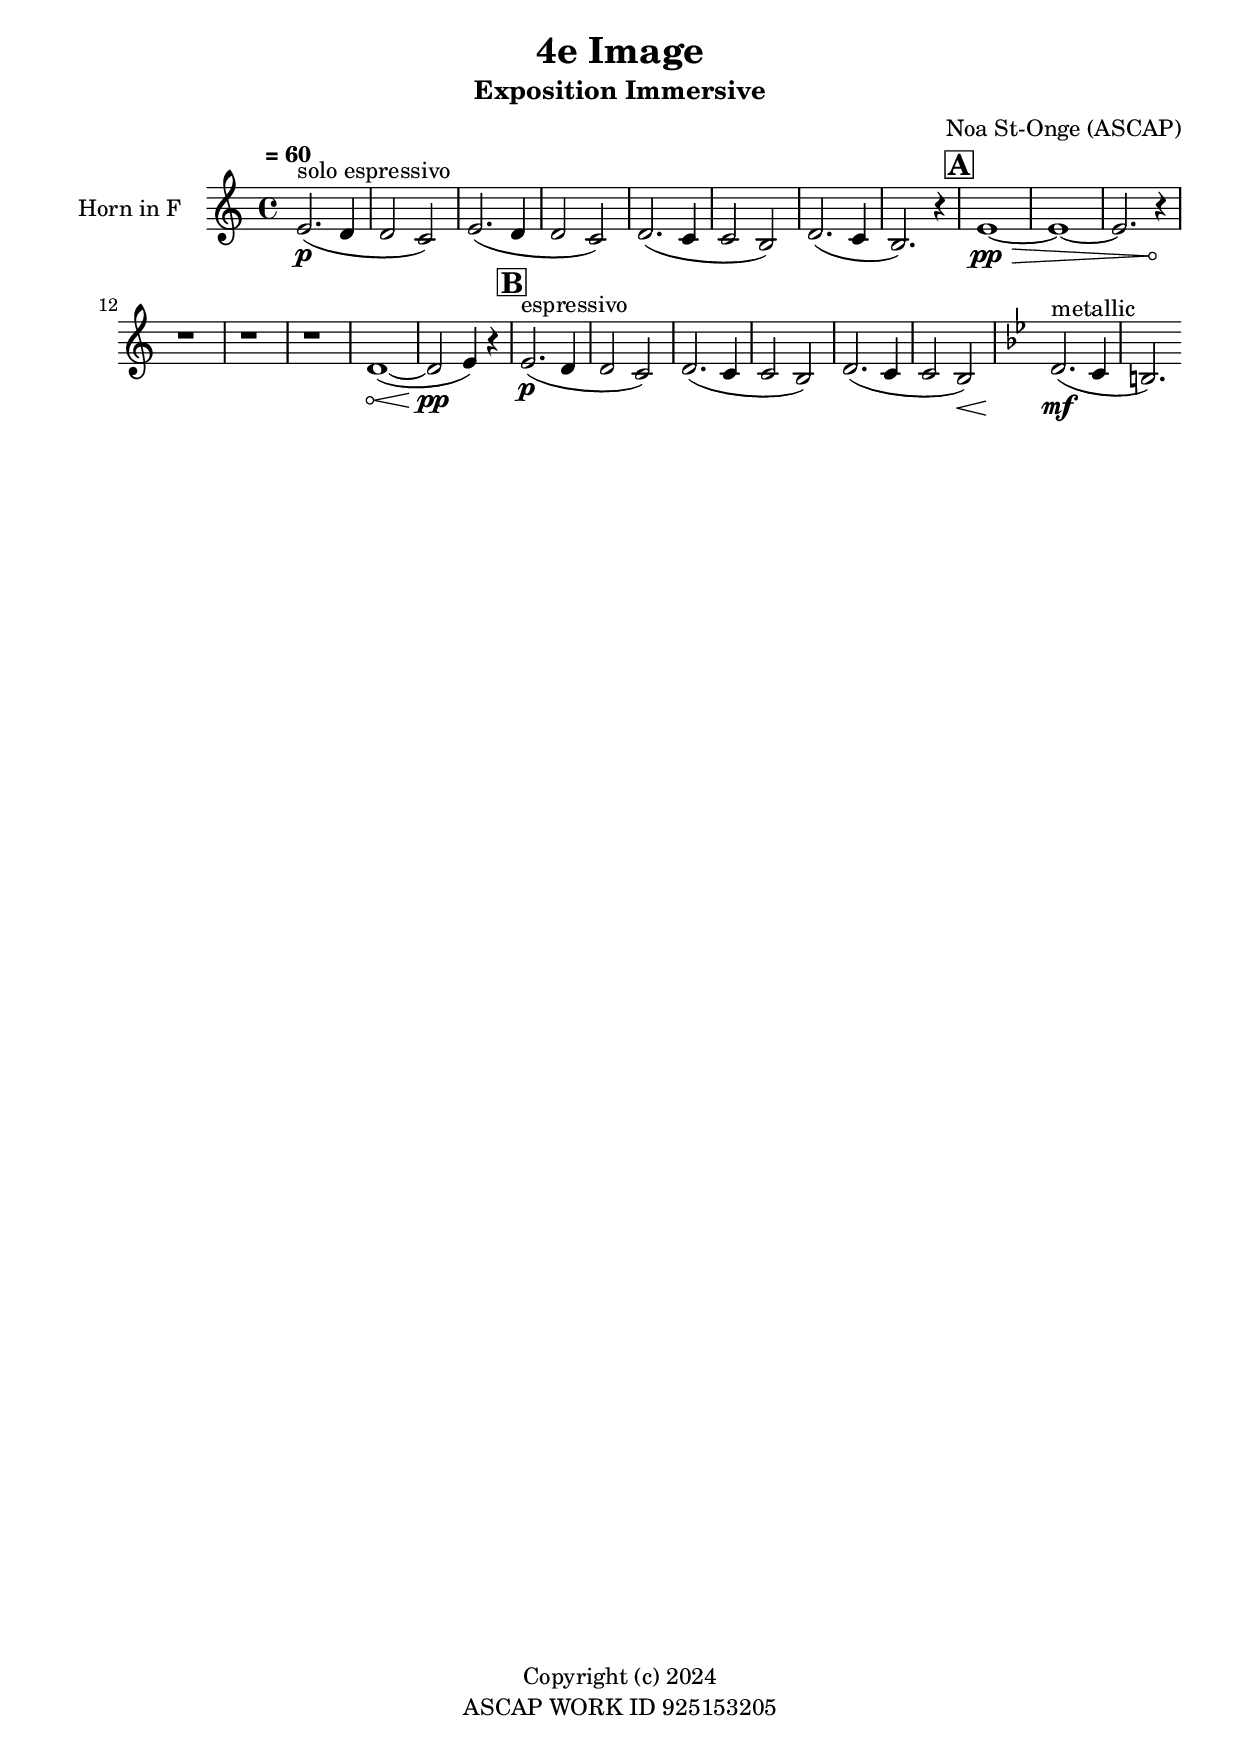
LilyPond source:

hornF = \relative c' {
  \time 4/4
  \tempo " = 60"
  \key f \major

  \set Score.rehearsalMarkFormatter = #format-mark-box-alphabet

  a2.\p^"solo espressivo"( g4 g2 f2)
  a2.( g4 g2 f2)
  g2.( f4 f2 e2)
  g2.( f4 e2.) r4

  %%%%% A %%%%%
  \mark \default
  \once \override Hairpin.circled-tip = ##t
  a1\>\pp ~ a1 ~ a2.

  r4\! \repeat unfold 3 {r1}

  \once \override Hairpin.circled-tip = ##t
  g1\<( ~ g2\!\pp a4) r4

  %%%%% B %%%%%
  \mark \default
  a2.\p^"espressivo"( g4 g2 f2)
  g2. (f4 f2 e2)
  g2. (f4 f2 e2\<)

  \key ees \major
  g2.\!\mf^"metallic"( f4 e2.)

}

hornFPart = \new Staff \with {
  instrumentName = "Horn in F"
  shortInstrumentName = "Hn.F."
  midiInstrument = "french horn"
} \hornF

hornFBookPart = \new Staff \with {
  instrumentName = "Horn in F"
  shortInstrumentName = ""
  midiInstrument = "french horn"
} \hornF

\book {
  \bookOutputName "Horn"
  \header {
  title = "4e Image"
  subtitle = "Exposition Immersive"
  composer = "Noa St-Onge (ASCAP)"
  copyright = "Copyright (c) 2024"
  % Remove default LilyPond tagline
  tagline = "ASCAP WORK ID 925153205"
}
  \score {
    <<
      \transpose f, c \hornFBookPart
    >>
    \layout {
      indent = 25
      short-indent = 10
    }

    \midi {
      \tempo 4=60
    }
  }
}